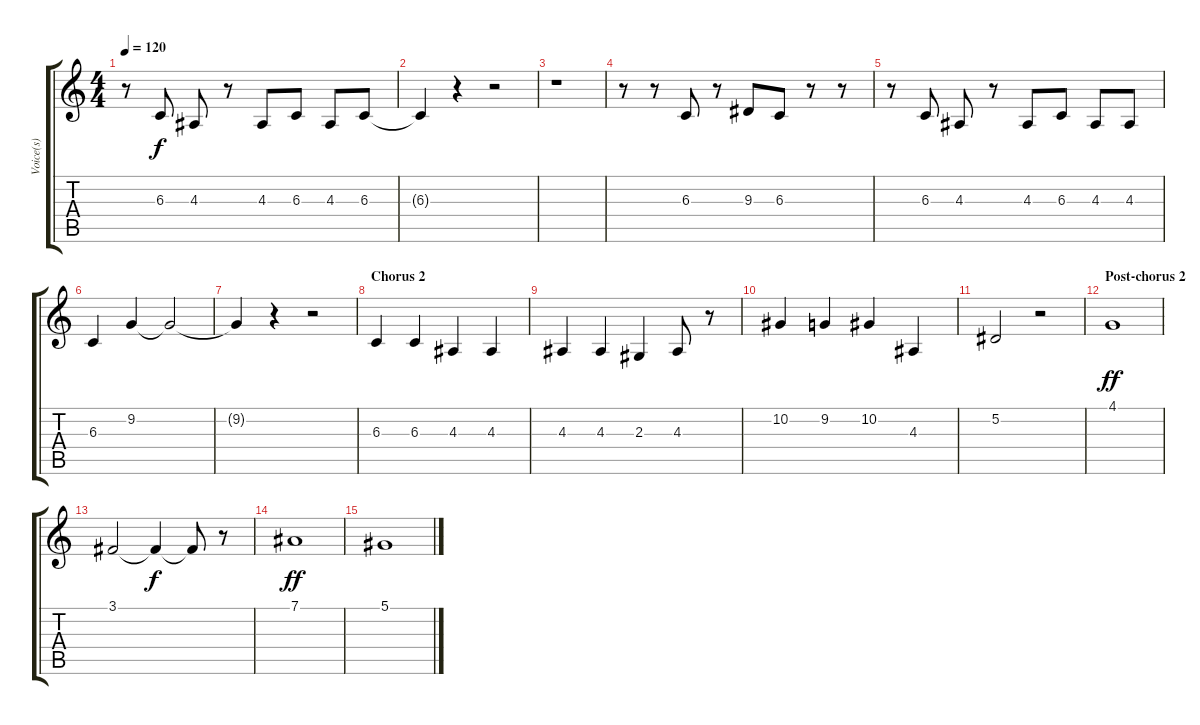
\track ("Voice(s)" "Voice(s)") {instrument choiraahs}
\staff {score tabs}
\tuning (Eb4 Bb3 Gb3 Db3 Ab2 Eb2) {hide}
\ts (4 4)
\tempo 120
\clef g2
\ks c
r.8{dy f} 6.3.8 4.3.8 r.8 4.3.8 6.3.8 4.3.8 6.3.8 |
6.3{t}.4 r.4 r.2 |
r.1 |
r.8 r.8 6.3.8 r.8 9.3.8 6.3.8 r.8 r.8 |
r.8 6.3.8 4.3.8 r.8 4.3.8 6.3.8 4.3.8 4.3.8 |
6.3.4 9.2.4 9.2{t}.2 |
9.2{t}.4 r.4 r.2 |
\section ("" "Chorus 2")
6.3.4 6.3.4 4.3.4 4.3.4 |
4.3.4 4.3.4 2.3.4 4.3.8 r.8 |
10.2.4 9.2.4 10.2.4 4.3.4 |
5.2.2 r.2 |
\section ("" "Post-chorus 2")
4.1.1{dy ff} |
3.1.2 3.1{t}.4{dy f} 3.1{t}.8 r.8 |
7.1.1{dy ff} |
5.1.1
